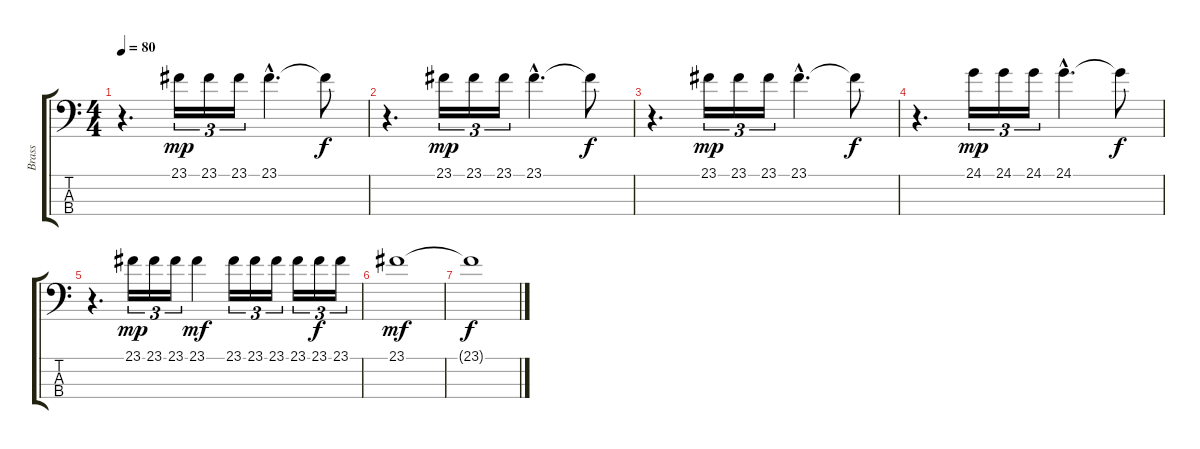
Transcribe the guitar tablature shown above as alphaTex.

\track ("Brass" "Brass") {instrument brasssection}
\staff {score tabs}
\tuning (G2 D2 A1 A0) {hide}
\ts (4 4)
\tempo 80
\clef f4
\ks c
r.4{d dy f} 23.1.16{tu (3 2) dy mp} 23.1.16{tu (3 2)} 23.1.16{tu (3 2)} 23.1{hac}.4{d} 23.1{t}.8{dy f} |
r.4{d} 23.1.16{tu (3 2) dy mp} 23.1.16{tu (3 2)} 23.1.16{tu (3 2)} 23.1{hac}.4{d} 23.1{t}.8{dy f} |
r.4{d} 23.1.16{tu (3 2) dy mp} 23.1.16{tu (3 2)} 23.1.16{tu (3 2)} 23.1{hac}.4{d} 23.1{t}.8{dy f} |
r.4{d} 24.1.16{tu (3 2) dy mp} 24.1.16{tu (3 2)} 24.1.16{tu (3 2)} 24.1{hac}.4{d} 24.1{t}.8{dy f} |
r.4{d} 23.1.16{tu (3 2) dy mp} 23.1.16{tu (3 2)} 23.1.16{tu (3 2)} 23.1.4{dy mf} 23.1.16{tu (3 2)} 23.1.16{tu (3 2)} 23.1.16{tu (3 2)} 23.1.16{tu (3 2)} 23.1.16{tu (3 2) dy f} 23.1.16{tu (3 2)} |
23.1.1{dy mf} |
23.1{t}.1{dy f}
